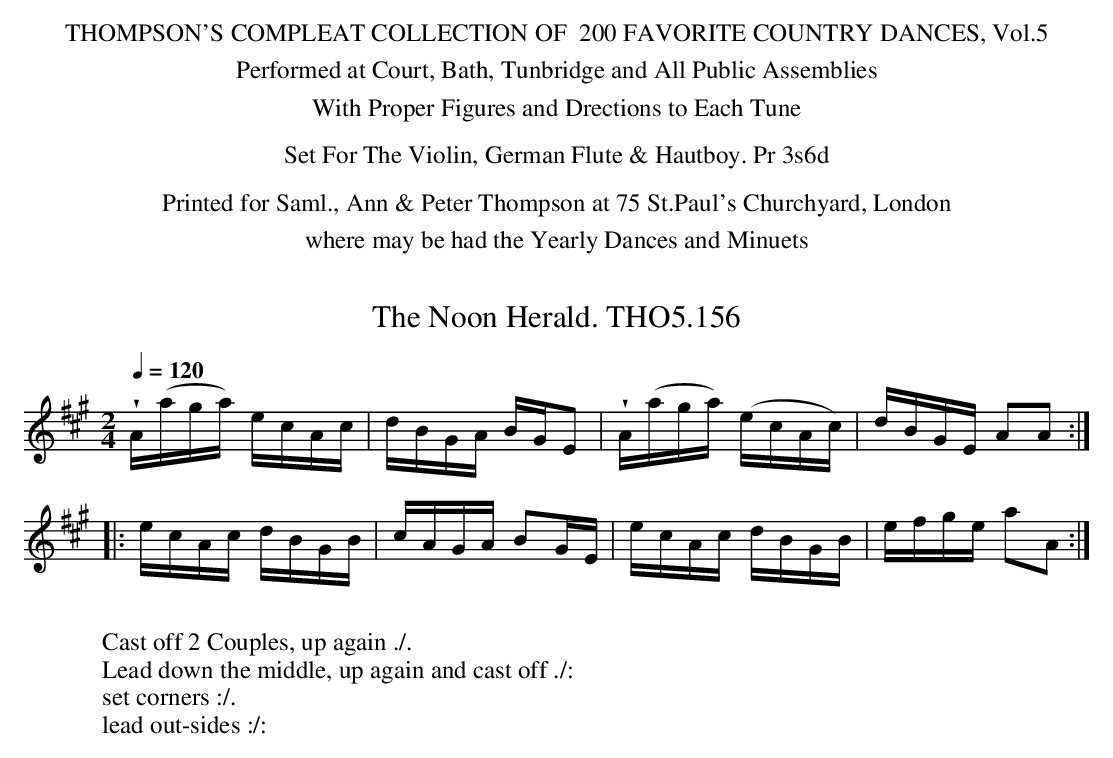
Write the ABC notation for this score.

X:1
T:Noon Herald. THO5.156, The
M:2/4
L:1/8
U:w=!wedge!
Q:1/4=120
K:A
wA/(a/g/a/) e/c/A/c/|d/B/G/A/ B/G/E|wA/(/a/g/a/) (e/c/A/c/)|d/B/G/E/ AA:|
|:e/c/A/c/ d/B/G/B/|c/A/G/A/ BG/E/|e/c/A/c/ d/B/G/B/|e/f/g/e/ aA:|
W:
W:Cast off 2 Couples, up again ./.
W:Lead down the middle, up again and cast off ./:
W:set corners :/.
W:lead out-sides :/:
